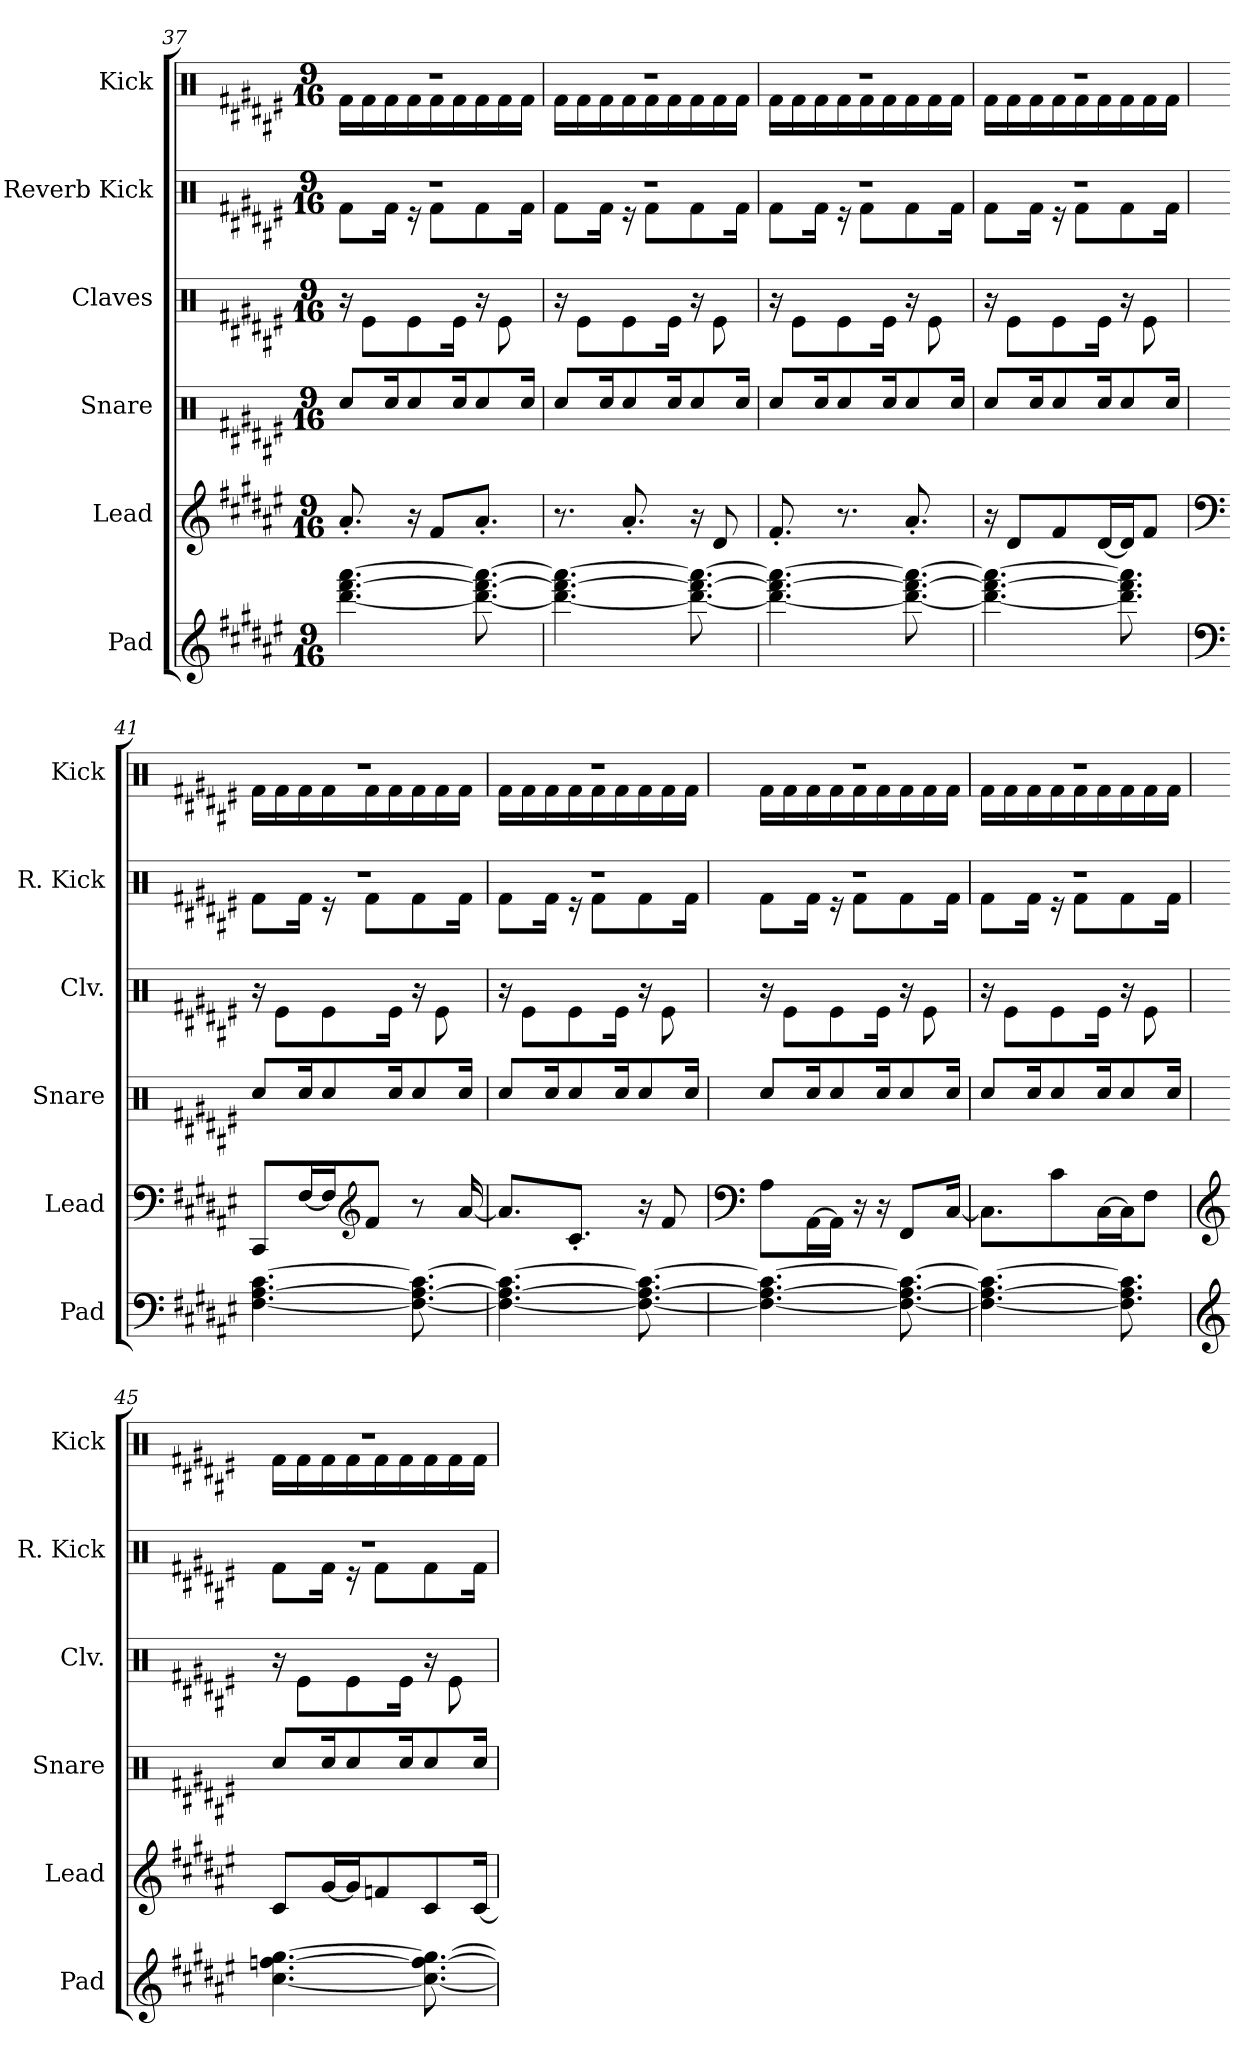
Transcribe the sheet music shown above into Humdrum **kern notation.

**kern	**kern	**kern	**kern	**kern	**kern
*part6	*part5	*part4	*part3	*part2	*part1
*staff6	*staff5	*staff4	*staff3	*staff2	*staff1
*I"Pad	*I"Lead	*I"Snare	*I"Claves	*I"Reverb Kick	*I"Kick
*I'Pad	*I'Lead	*I'Snare	*I'Clv.	*I'R. Kick	*I'Kick
*clefG2	*clefG2	*clefX	*clefX	*clefX	*clefX
*k[f#c#g#d#a#e#]	*k[f#c#g#d#a#e#]	*k[f#c#g#d#a#e#]	*k[f#c#g#d#a#e#]	*k[f#c#g#d#a#e#]	*k[f#c#g#d#a#e#]
*M9/16	*M9/16	*M9/16	*M9/16	*M9/16	*M9/16
=37	=37	=37	=37	=37	=37
*	*	*	*	*^	*^
[4.ddd#\ [4.fff#\ [4.aaa#\	8.a#'/	8Rcc/L	16r	16%9r	8Rf\L	16%9r	16Rf\LL
.	.	.	8Re\L	.	.	.	16Rf\
.	.	16Rcc/K	.	.	16Rf\Jk	.	16Rf\
.	16r	8Rcc/	8Re\	.	16r	.	16Rf\
.	8f#/L	.	.	.	8Rf\L	.	16Rf\
.	.	16Rcc/K	16Re\Jk	.	.	.	16Rf\
8.ddd#\_ 8.fff#\_ 8.aaa#\_	8.a#'/J	8Rcc/	16r	.	8Rf\	.	16Rf\
.	.	.	8Re\	.	.	.	16Rf\
.	.	16Rcc/Jk	.	.	16Rf\Jk	.	16Rf\JJ
=38	=38	=38	=38	=38	=38	=38	=38
4.ddd#\_ 4.fff#\_ 4.aaa#\_	8.r	8Rcc/L	16r	16%9r	8Rf\L	16%9r	16Rf\LL
.	.	.	8Re\L	.	.	.	16Rf\
.	.	16Rcc/K	.	.	16Rf\Jk	.	16Rf\
.	8.a#'/	8Rcc/	8Re\	.	16r	.	16Rf\
.	.	.	.	.	8Rf\L	.	16Rf\
.	.	16Rcc/K	16Re\Jk	.	.	.	16Rf\
8.ddd#\_ 8.fff#\_ 8.aaa#\_	16r	8Rcc/	16r	.	8Rf\	.	16Rf\
.	8d#/	.	8Re\	.	.	.	16Rf\
.	.	16Rcc/Jk	.	.	16Rf\Jk	.	16Rf\JJ
!!LO:PB:g=z	!!
=39	=39	=39	=39	=39	=39	=39	=39
4.ddd#\_ 4.fff#\_ 4.aaa#\_	8.f#'/	8Rcc/L	16r	16%9r	8Rf\L	16%9r	16Rf\LL
.	.	.	8Re\L	.	.	.	16Rf\
.	.	16Rcc/K	.	.	16Rf\Jk	.	16Rf\
.	8.r	8Rcc/	8Re\	.	16r	.	16Rf\
.	.	.	.	.	8Rf\L	.	16Rf\
.	.	16Rcc/K	16Re\Jk	.	.	.	16Rf\
8.ddd#\_ 8.fff#\_ 8.aaa#\_	8.a#'/	8Rcc/	16r	.	8Rf\	.	16Rf\
.	.	.	8Re\	.	.	.	16Rf\
.	.	16Rcc/Jk	.	.	16Rf\Jk	.	16Rf\JJ
=40	=40	=40	=40	=40	=40	=40	=40
4.ddd#\_ 4.fff#\_ 4.aaa#\_	16r	8Rcc/L	16r	16%9r	8Rf\L	16%9r	16Rf\LL
.	8d#/L	.	8Re\L	.	.	.	16Rf\
.	.	16Rcc/K	.	.	16Rf\Jk	.	16Rf\
.	8f#/	8Rcc/	8Re\	.	16r	.	16Rf\
.	.	.	.	.	8Rf\L	.	16Rf\
.	[16d#/L	16Rcc/K	16Re\Jk	.	.	.	16Rf\
8.ddd#\] 8.fff#\] 8.aaa#\]	16d#/J]	8Rcc/	16r	.	8Rf\	.	16Rf\
.	8f#/J	.	8Re\	.	.	.	16Rf\
.	.	16Rcc/Jk	.	.	16Rf\Jk	.	16Rf\JJ
=41	=41	=41	=41	=41	=41	=41	=41
*clefF4	*clefF4	*	*	*	*	*	*
[4.F#\ [4.A#\ [4.c#\	8CC#/L	8Rcc/L	16r	16%9r	8Rf\L	16%9r	16Rf\LL
.	.	.	8Re\L	.	.	.	16Rf\
.	[16F#/L	16Rcc/K	.	.	16Rf\Jk	.	16Rf\
.	16F#/J]	8Rcc/	8Re\	.	16r	.	16Rf\
*	*clefG2	*	*	*	*	*	*
.	8f#/J	.	.	.	8Rf\L	.	16Rf\
.	.	16Rcc/K	16Re\Jk	.	.	.	16Rf\
8.F#\_ 8.A#\_ 8.c#\_	8r	8Rcc/	16r	.	8Rf\	.	16Rf\
.	.	.	8Re\	.	.	.	16Rf\
.	[16a#/	16Rcc/Jk	.	.	16Rf\Jk	.	16Rf\JJ
=42	=42	=42	=42	=42	=42	=42	=42
4.F#\_ 4.A#\_ 4.c#\_	8.a#/L]	8Rcc/L	16r	16%9r	8Rf\L	16%9r	16Rf\LL
.	.	.	8Re\L	.	.	.	16Rf\
.	.	16Rcc/K	.	.	16Rf\Jk	.	16Rf\
.	8.c#'/J	8Rcc/	8Re\	.	16r	.	16Rf\
.	.	.	.	.	8Rf\L	.	16Rf\
.	.	16Rcc/K	16Re\Jk	.	.	.	16Rf\
8.F#\_ 8.A#\_ 8.c#\_	16r	8Rcc/	16r	.	8Rf\	.	16Rf\
.	8f#/	.	8Re\	.	.	.	16Rf\
.	.	16Rcc/Jk	.	.	16Rf\Jk	.	16Rf\JJ
!!LO:LB:g=z	!!
=43	=43	=43	=43	=43	=43	=43	=43
*	*clefF4	*	*	*	*	*	*
4.F#\_ 4.A#\_ 4.c#\_	8A#\L	8Rcc/L	16r	16%9r	8Rf\L	16%9r	16Rf\LL
.	.	.	8Re\L	.	.	.	16Rf\
.	[16AA#\L	16Rcc/K	.	.	16Rf\Jk	.	16Rf\
.	16AA#\JJ]	8Rcc/	8Re\	.	16r	.	16Rf\
.	16r	.	.	.	8Rf\L	.	16Rf\
.	16r	16Rcc/K	16Re\Jk	.	.	.	16Rf\
8.F#\_ 8.A#\_ 8.c#\_	8FF#/L	8Rcc/	16r	.	8Rf\	.	16Rf\
.	.	.	8Re\	.	.	.	16Rf\
.	[16C#/Jk	16Rcc/Jk	.	.	16Rf\Jk	.	16Rf\JJ
=44	=44	=44	=44	=44	=44	=44	=44
4.F#\_ 4.A#\_ 4.c#\_	8.C#\L]	8Rcc/L	16r	16%9r	8Rf\L	16%9r	16Rf\LL
.	.	.	8Re\L	.	.	.	16Rf\
.	.	16Rcc/K	.	.	16Rf\Jk	.	16Rf\
.	8c#\	8Rcc/	8Re\	.	16r	.	16Rf\
.	.	.	.	.	8Rf\L	.	16Rf\
.	[16C#\L	16Rcc/K	16Re\Jk	.	.	.	16Rf\
8.F#\] 8.A#\] 8.c#\]	16C#\J]	8Rcc/	16r	.	8Rf\	.	16Rf\
.	8F#\J	.	8Re\	.	.	.	16Rf\
.	.	16Rcc/Jk	.	.	16Rf\Jk	.	16Rf\JJ
=45	=45	=45	=45	=45	=45	=45	=45
*clefG2	*clefG2	*	*	*	*	*	*
[4.cc#\ [4.ffn\ [4.gg#\	8c#/L	8Rcc/L	16r	16%9r	8Rf\L	16%9r	16Rf\LL
.	.	.	8Re\L	.	.	.	16Rf\
.	[16g#/L	16Rcc/K	.	.	16Rf\Jk	.	16Rf\
.	16g#/J]	8Rcc/	8Re\	.	16r	.	16Rf\
.	8fn/	.	.	.	8Rf\L	.	16Rf\
.	.	16Rcc/K	16Re\Jk	.	.	.	16Rf\
8.cc#\_ 8.ff\_ 8.gg#\_	8c#/	8Rcc/	16r	.	8Rf\	.	16Rf\
.	.	.	8Re\	.	.	.	16Rf\
.	[16c#/Jk	16Rcc/Jk	.	.	16Rf\Jk	.	16Rf\JJ
*	*	*	*	*v	*v	*	*
*	*	*	*	*	*v	*v
=	=	=	=	=	=
*-	*-	*-	*-	*-	*-
